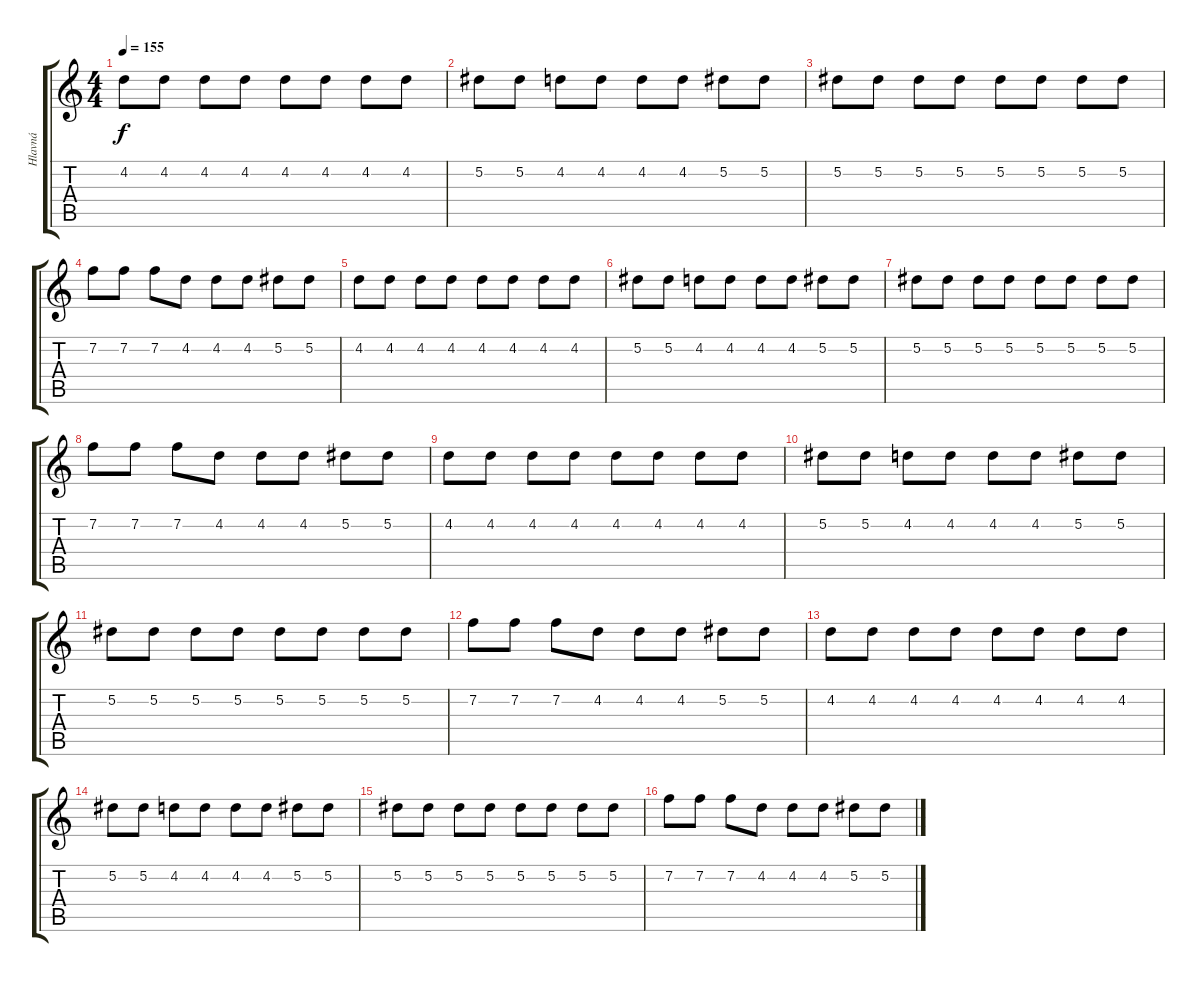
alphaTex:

\track ("Hlavná" "Hlavná") {instrument overdrivenguitar}
\staff {score tabs}
\tuning (Eb4 Bb3 Gb3 Db3 Ab2 Eb2) {hide}
\ts (4 4)
\tempo 155
\clef g2
\ks c
4.2.8{dy f} 4.2.8 4.2.8 4.2.8 4.2.8 4.2.8 4.2.8 4.2.8 |
5.2.8 5.2.8 4.2.8 4.2.8 4.2.8 4.2.8 5.2.8 5.2.8 |
5.2.8 5.2.8 5.2.8 5.2.8 5.2.8 5.2.8 5.2.8 5.2.8 |
7.2.8 7.2.8 7.2.8 4.2.8 4.2.8 4.2.8 5.2.8 5.2.8 |
4.2.8 4.2.8 4.2.8 4.2.8 4.2.8 4.2.8 4.2.8 4.2.8 |
5.2.8 5.2.8 4.2.8 4.2.8 4.2.8 4.2.8 5.2.8 5.2.8 |
5.2.8 5.2.8 5.2.8 5.2.8 5.2.8 5.2.8 5.2.8 5.2.8 |
7.2.8 7.2.8 7.2.8 4.2.8 4.2.8 4.2.8 5.2.8 5.2.8 |
4.2.8 4.2.8 4.2.8 4.2.8 4.2.8 4.2.8 4.2.8 4.2.8 |
5.2.8 5.2.8 4.2.8 4.2.8 4.2.8 4.2.8 5.2.8 5.2.8 |
5.2.8 5.2.8 5.2.8 5.2.8 5.2.8 5.2.8 5.2.8 5.2.8 |
7.2.8 7.2.8 7.2.8 4.2.8 4.2.8 4.2.8 5.2.8 5.2.8 |
4.2.8 4.2.8 4.2.8 4.2.8 4.2.8 4.2.8 4.2.8 4.2.8 |
5.2.8 5.2.8 4.2.8 4.2.8 4.2.8 4.2.8 5.2.8 5.2.8 |
5.2.8 5.2.8 5.2.8 5.2.8 5.2.8 5.2.8 5.2.8 5.2.8 |
7.2.8 7.2.8 7.2.8 4.2.8 4.2.8 4.2.8 5.2.8 5.2.8
